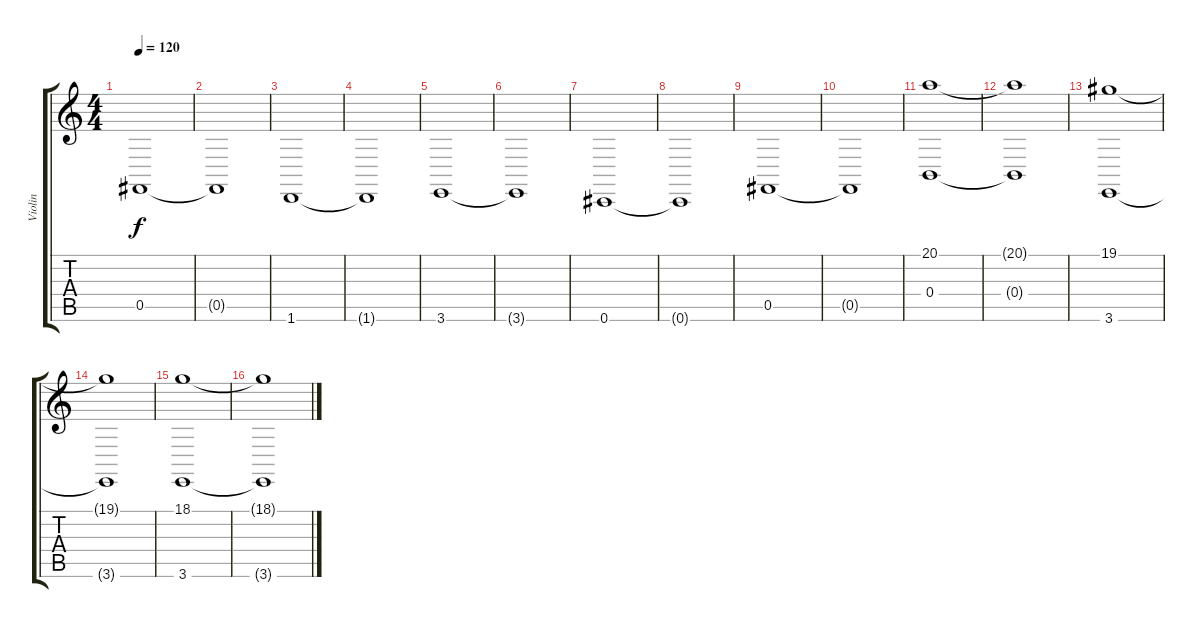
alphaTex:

\track ("Violin" "Violin") {instrument violin}
\staff {score tabs}
\tuning (Db4 Ab3 E3 B2 Gb2 Db2) {hide}
\ts (4 4)
\tempo 120
\clef g2
\ks c
0.5.1{dy f} |
0.5{t}.1 |
1.6.1 |
1.6{t}.1 |
3.6.1 |
3.6{t}.1 |
0.6.1 |
0.6{t}.1 |
0.5.1 |
0.5{t}.1 |
(20.1 0.4).1{volume 10} |
(20.1{t} 0.4{t}).1 |
(19.1 3.6).1 |
(19.1{t} 3.6{t}).1 |
(18.1 3.6).1 |
(18.1{t} 3.6{t}).1
